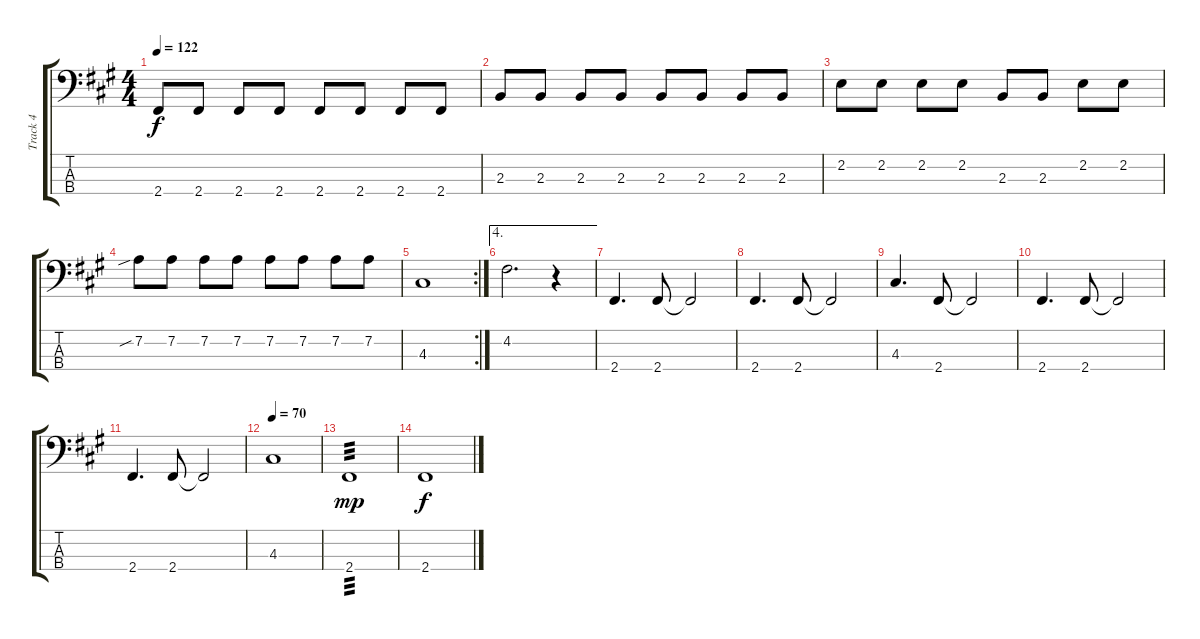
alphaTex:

\track ("Track 4" "Track 4") {instrument electricbassfinger}
\staff {score tabs}
\tuning (G2 D2 A1 E1) {hide}
\ts (4 4)
\tempo 122
\clef f4
\ks a
2.4.8{dy f} 2.4.8 2.4.8 2.4.8 2.4.8 2.4.8 2.4.8 2.4.8 |
2.3.8 2.3.8 2.3.8 2.3.8 2.3.8 2.3.8 2.3.8 2.3.8 |
2.2.8 2.2.8 2.2.8 2.2.8 2.3.8 2.3.8 2.2.8 2.2.8 |
7.2{sib}.8 7.2.8 7.2.8 7.2.8 7.2.8 7.2.8 7.2.8 7.2.8 |
\rc 2
4.3.1 |
\ae 4
4.2.2{d} r.4 |
2.4.4{d} 2.4.8 2.4{t}.2 |
2.4.4{d} 2.4.8 2.4{t}.2 |
4.3.4{d} 2.4.8 2.4{t}.2 |
2.4.4{d} 2.4.8 2.4{t}.2 |
2.4.4{d} 2.4.8 2.4{t}.2 |
\tempo 70
4.3.1 |
2.4.1{tp 3 dy mp} |
2.4.1{dy f}
